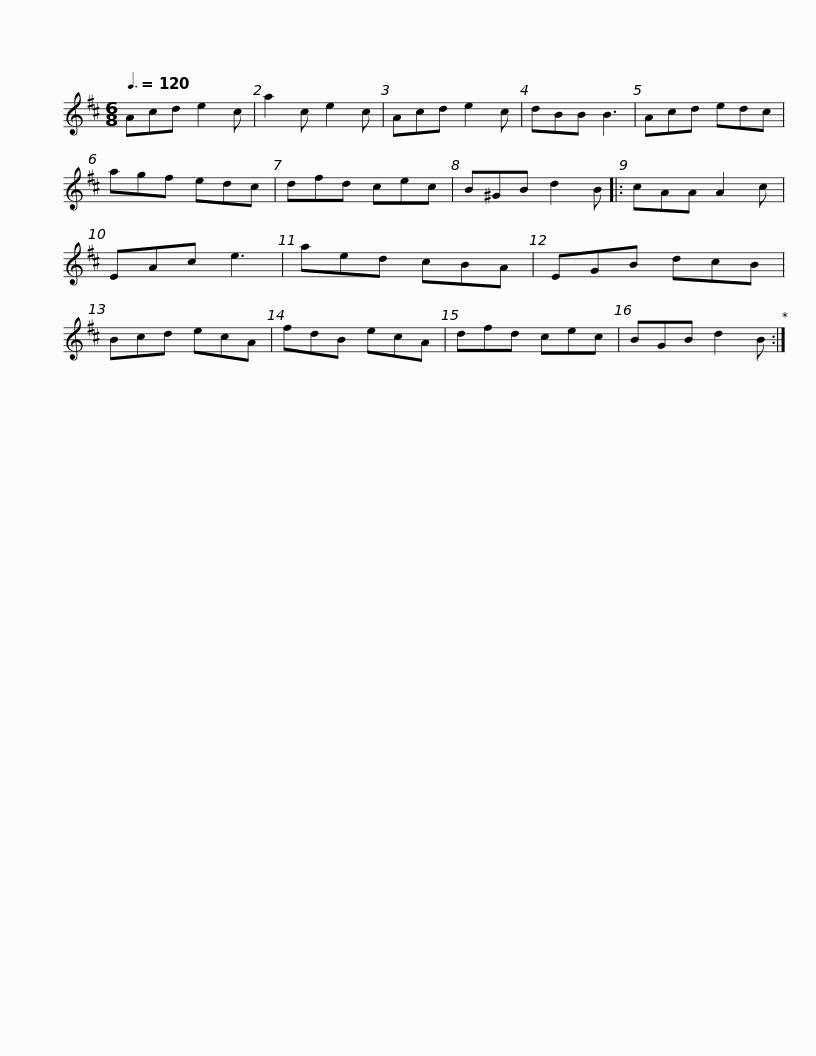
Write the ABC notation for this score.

X:1
L:1/8
Q:3/8=120
M:6/8
I:linebreak $
K:Bmin
V:1 treble
V:1
 Acd e2 c | a2 c e2 c | Acd e2 c | dBB B3 | Acd edc | %5
 agf edc | dfd cec | B^GB d2 B |:$ cAA A2 c | EAc e3 | %10
 aed cBA | EGB dcB | Bcd ecA | fdB ecA | dfd cec |$ %15
 BGB d2 B :| %16
